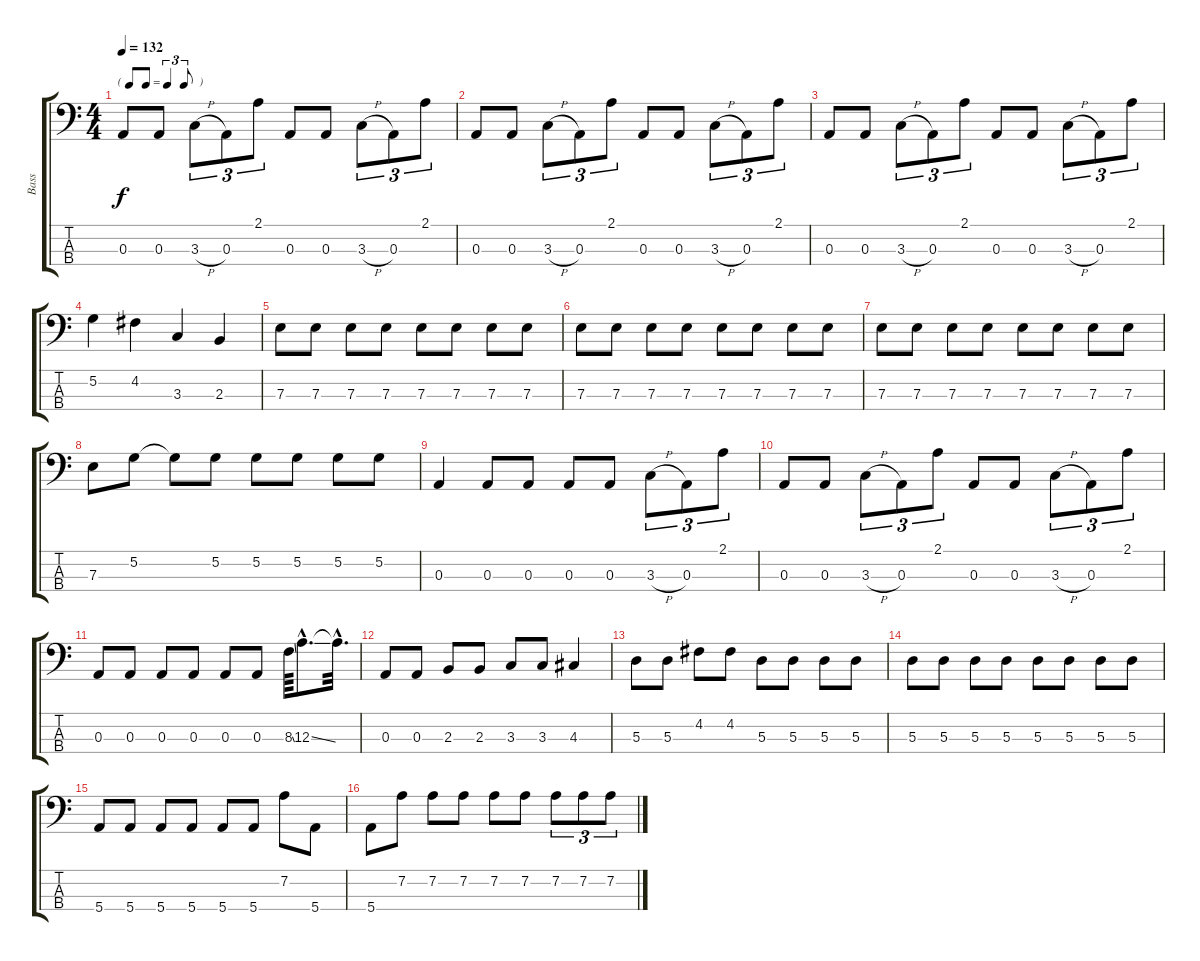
\track ("Bass" "Bass") {instrument electricbassfinger}
\staff {score tabs}
\tuning (G2 D2 A1 E1) {hide}
\ts (4 4)
\tf triplet8th
\tempo 132
\clef f4
\ks c
0.3.8{dy f} 0.3.8 3.3{h}.8{tu (3 2)} 0.3.8{tu (3 2)} 2.1.8{tu (3 2)} 0.3.8 0.3.8 3.3{h}.8{tu (3 2)} 0.3.8{tu (3 2)} 2.1.8{tu (3 2)} |
0.3.8 0.3.8 3.3{h}.8{tu (3 2)} 0.3.8{tu (3 2)} 2.1.8{tu (3 2)} 0.3.8 0.3.8 3.3{h}.8{tu (3 2)} 0.3.8{tu (3 2)} 2.1.8{tu (3 2)} |
0.3.8 0.3.8 3.3{h}.8{tu (3 2)} 0.3.8{tu (3 2)} 2.1.8{tu (3 2)} 0.3.8 0.3.8 3.3{h}.8{tu (3 2)} 0.3.8{tu (3 2)} 2.1.8{tu (3 2)} |
5.2.4 4.2.4 3.3.4 2.3.4 |
7.3.8 7.3.8 7.3.8 7.3.8 7.3.8 7.3.8 7.3.8 7.3.8 |
7.3.8 7.3.8 7.3.8 7.3.8 7.3.8 7.3.8 7.3.8 7.3.8 |
7.3.8 7.3.8 7.3.8 7.3.8 7.3.8 7.3.8 7.3.8 7.3.8 |
7.3.8 5.2.8 5.2{t}.8 5.2.8 5.2.8 5.2.8 5.2.8 5.2.8 |
0.3.4 0.3.8 0.3.8 0.3.8 0.3.8 3.3{h}.8{tu (3 2)} 0.3.8{tu (3 2)} 2.1.8{tu (3 2)} |
0.3.8 0.3.8 3.3{h}.8{tu (3 2)} 0.3.8{tu (3 2)} 2.1.8{tu (3 2)} 0.3.8 0.3.8 3.3{h}.8{tu (3 2)} 0.3.8{tu (3 2)} 2.1.8{tu (3 2)} |
0.3.8 0.3.8 0.3.8 0.3.8 0.3.8 0.3.8 8.3{ss}.64 12.3{ss hac}.8{d} 12.3{hac t}.32{d} |
0.3.8 0.3.8 2.3.8 2.3.8 3.3.8 3.3.8 4.3.4 |
5.3.8 5.3.8 4.2.8 4.2.8 5.3.8 5.3.8 5.3.8 5.3.8 |
5.3.8 5.3.8 5.3.8 5.3.8 5.3.8 5.3.8 5.3.8 5.3.8 |
5.4.8 5.4.8 5.4.8 5.4.8 5.4.8 5.4.8 7.2.8 5.4.8 |
5.4.8 7.2.8 7.2.8 7.2.8 7.2.8 7.2.8 7.2.8{tu (3 2)} 7.2.8{tu (3 2)} 7.2.8{tu (3 2)}
